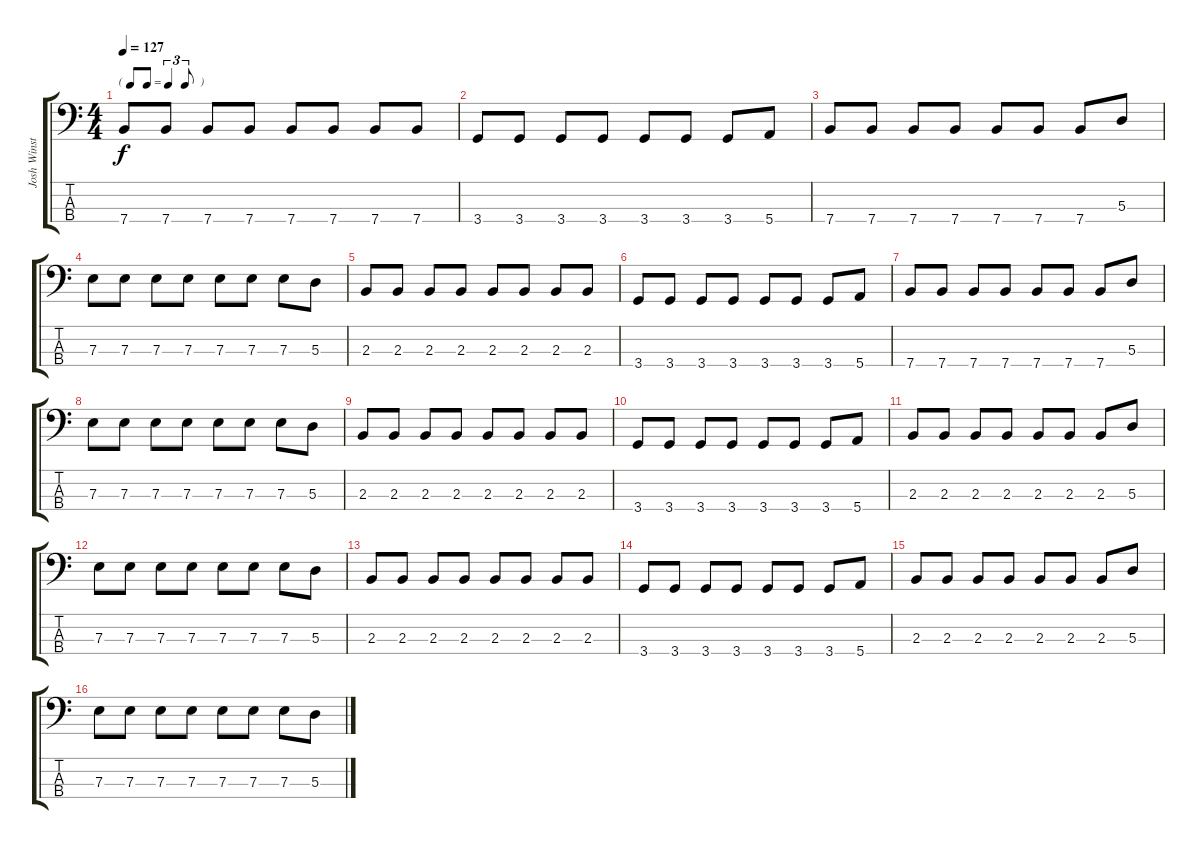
\track ("Josh Winstead" "Josh Winst") {instrument electricbassfinger}
\staff {score tabs}
\tuning (G2 D2 A1 E1) {hide}
\ts (4 4)
\tf triplet8th
\tempo 127
\clef f4
\ks c
7.4.8{dy f} 7.4.8 7.4.8 7.4.8 7.4.8 7.4.8 7.4.8 7.4.8 |
3.4.8 3.4.8 3.4.8 3.4.8 3.4.8 3.4.8 3.4.8 5.4.8 |
7.4.8 7.4.8 7.4.8 7.4.8 7.4.8 7.4.8 7.4.8 5.3.8 |
7.3.8 7.3.8 7.3.8 7.3.8 7.3.8 7.3.8 7.3.8 5.3.8 |
2.3.8 2.3.8 2.3.8 2.3.8 2.3.8 2.3.8 2.3.8 2.3.8 |
3.4.8 3.4.8 3.4.8 3.4.8 3.4.8 3.4.8 3.4.8 5.4.8 |
7.4.8 7.4.8 7.4.8 7.4.8 7.4.8 7.4.8 7.4.8 5.3.8 |
7.3.8 7.3.8 7.3.8 7.3.8 7.3.8 7.3.8 7.3.8 5.3.8 |
2.3.8 2.3.8 2.3.8 2.3.8 2.3.8 2.3.8 2.3.8 2.3.8 |
3.4.8 3.4.8 3.4.8 3.4.8 3.4.8 3.4.8 3.4.8 5.4.8 |
2.3.8 2.3.8 2.3.8 2.3.8 2.3.8 2.3.8 2.3.8 5.3.8 |
7.3.8 7.3.8 7.3.8 7.3.8 7.3.8 7.3.8 7.3.8 5.3.8 |
2.3.8 2.3.8 2.3.8 2.3.8 2.3.8 2.3.8 2.3.8 2.3.8 |
3.4.8 3.4.8 3.4.8 3.4.8 3.4.8 3.4.8 3.4.8 5.4.8 |
2.3.8 2.3.8 2.3.8 2.3.8 2.3.8 2.3.8 2.3.8 5.3.8 |
7.3.8 7.3.8 7.3.8 7.3.8 7.3.8 7.3.8 7.3.8 5.3.8
